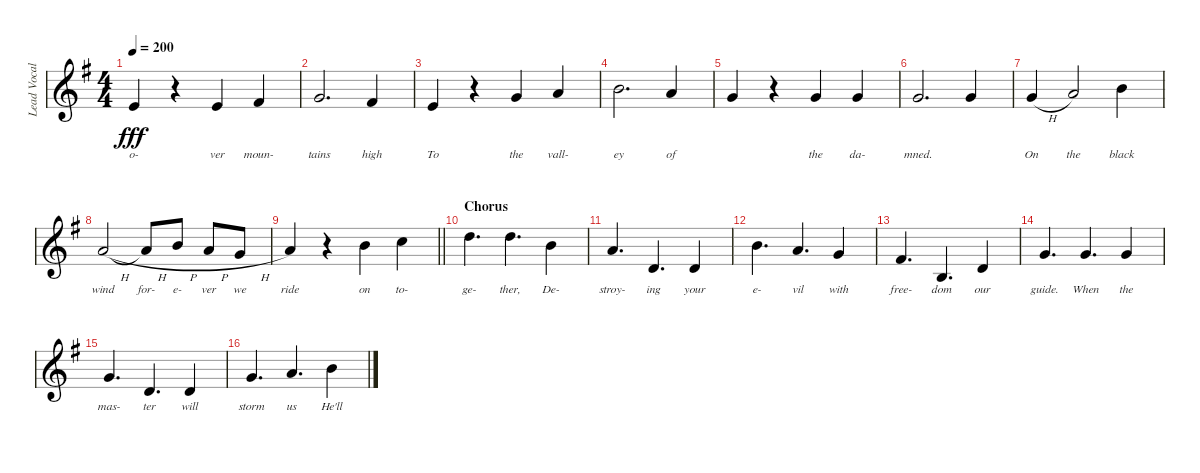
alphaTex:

\track ("Lead Vocals" "Lead Vocal") {instrument lead2sawtooth}
\staff {score}
\tuning (E4 B3 G3 D3 A2 E2) {hide}
\ts (4 4)
\tempo 200
\clef g2
\ks g
0.1.4{lyrics (0 "o-") lyrics (1 "") lyrics (2 "") lyrics (3 "") lyrics (4 "") dy fff} r.4 0.1.4{lyrics (0 "ver") lyrics (1 "") lyrics (2 "") lyrics (3 "") lyrics (4 "")} 2.1.4{lyrics (0 "moun-") lyrics (1 "") lyrics (2 "") lyrics (3 "") lyrics (4 "")} |
3.1.2{d lyrics (0 "tains") lyrics (1 "") lyrics (2 "") lyrics (3 "") lyrics (4 "")} 2.1.4{lyrics (0 "high") lyrics (1 "") lyrics (2 "") lyrics (3 "") lyrics (4 "")} |
0.1.4{lyrics (0 "To") lyrics (1 "") lyrics (2 "") lyrics (3 "") lyrics (4 "")} r.4 3.1.4{lyrics (0 "the") lyrics (1 "") lyrics (2 "") lyrics (3 "") lyrics (4 "")} 5.1.4{lyrics (0 "vall-") lyrics (1 "") lyrics (2 "") lyrics (3 "") lyrics (4 "")} |
7.1.2{d lyrics (0 "ey") lyrics (1 "") lyrics (2 "") lyrics (3 "") lyrics (4 "")} 5.1.4{lyrics (0 "of") lyrics (1 "") lyrics (2 "") lyrics (3 "") lyrics (4 "")} |
3.1.4{lyrics (0 "") lyrics (1 "") lyrics (2 "") lyrics (3 "") lyrics (4 "")} r.4 3.1.4{lyrics (0 "the") lyrics (1 "") lyrics (2 "") lyrics (3 "") lyrics (4 "")} 3.1.4{lyrics (0 "da-") lyrics (1 "") lyrics (2 "") lyrics (3 "") lyrics (4 "")} |
3.1.2{d lyrics (0 "mned.") lyrics (1 "") lyrics (2 "") lyrics (3 "") lyrics (4 "")} 3.1.4{lyrics (0 "") lyrics (1 "") lyrics (2 "") lyrics (3 "") lyrics (4 "")} |
3.1{h}.4{lyrics (0 "On") lyrics (1 "") lyrics (2 "") lyrics (3 "") lyrics (4 "")} 5.1.2{lyrics (0 "the") lyrics (1 "") lyrics (2 "") lyrics (3 "") lyrics (4 "")} 7.1.4{lyrics (0 "black") lyrics (1 "") lyrics (2 "") lyrics (3 "") lyrics (4 "")} |
5.1{h}.2{lyrics (0 "wind") lyrics (1 "") lyrics (2 "") lyrics (3 "") lyrics (4 "")} 5.1{h t}.8{lyrics (0 "for-") lyrics (1 "") lyrics (2 "") lyrics (3 "") lyrics (4 "")} 7.1{h}.8{lyrics (0 "e-") lyrics (1 "") lyrics (2 "") lyrics (3 "") lyrics (4 "")} 5.1{h}.8{lyrics (0 "ver") lyrics (1 "") lyrics (2 "") lyrics (3 "") lyrics (4 "")} 3.1{h}.8{lyrics (0 "we") lyrics (1 "") lyrics (2 "") lyrics (3 "") lyrics (4 "")} |
\barLineRight lightlight
5.1.4{lyrics (0 "ride") lyrics (1 "") lyrics (2 "") lyrics (3 "") lyrics (4 "")} r.4 7.1.4{lyrics (0 "on") lyrics (1 "") lyrics (2 "") lyrics (3 "") lyrics (4 "")} 8.1.4{lyrics (0 "to-") lyrics (1 "") lyrics (2 "") lyrics (3 "") lyrics (4 "")} |
\section ("" "Chorus")
10.1.4{d lyrics (0 "ge-") lyrics (1 "") lyrics (2 "") lyrics (3 "") lyrics (4 "")} 10.1.4{d lyrics (0 "ther,") lyrics (1 "") lyrics (2 "") lyrics (3 "") lyrics (4 "")} 12.2.4{lyrics (0 "De-") lyrics (1 "") lyrics (2 "") lyrics (3 "") lyrics (4 "")} |
10.2.4{d lyrics (0 "stroy-") lyrics (1 "") lyrics (2 "") lyrics (3 "") lyrics (4 "")} 3.2.4{d lyrics (0 "ing") lyrics (1 "") lyrics (2 "") lyrics (3 "") lyrics (4 "")} 3.2.4{lyrics (0 "your") lyrics (1 "") lyrics (2 "") lyrics (3 "") lyrics (4 "")} |
7.1.4{d lyrics (0 "e-") lyrics (1 "") lyrics (2 "") lyrics (3 "") lyrics (4 "")} 5.1.4{d lyrics (0 "vil") lyrics (1 "") lyrics (2 "") lyrics (3 "") lyrics (4 "")} 8.2.4{lyrics (0 "with") lyrics (1 "") lyrics (2 "") lyrics (3 "") lyrics (4 "")} |
7.2.4{d lyrics (0 "free-") lyrics (1 "") lyrics (2 "") lyrics (3 "") lyrics (4 "")} 0.2.4{d lyrics (0 "dom") lyrics (1 "") lyrics (2 "") lyrics (3 "") lyrics (4 "")} 3.2.4{lyrics (0 "our") lyrics (1 "") lyrics (2 "") lyrics (3 "") lyrics (4 "")} |
8.2.4{d lyrics (0 "guide.") lyrics (1 "") lyrics (2 "") lyrics (3 "") lyrics (4 "")} 8.2.4{d lyrics (0 "When") lyrics (1 "") lyrics (2 "") lyrics (3 "") lyrics (4 "")} 8.2.4{lyrics (0 "the") lyrics (1 "") lyrics (2 "") lyrics (3 "") lyrics (4 "")} |
8.2.4{d lyrics (0 "mas-") lyrics (1 "") lyrics (2 "") lyrics (3 "") lyrics (4 "")} 3.2.4{d lyrics (0 "ter") lyrics (1 "") lyrics (2 "") lyrics (3 "") lyrics (4 "")} 3.2.4{lyrics (0 "will") lyrics (1 "") lyrics (2 "") lyrics (3 "") lyrics (4 "")} |
8.2.4{d lyrics (0 "storm") lyrics (1 "") lyrics (2 "") lyrics (3 "") lyrics (4 "")} 10.2.4{d lyrics (0 "us") lyrics (1 "") lyrics (2 "") lyrics (3 "") lyrics (4 "")} 12.2.4{lyrics (0 "He'll") lyrics (1 "") lyrics (2 "") lyrics (3 "") lyrics (4 "")}
